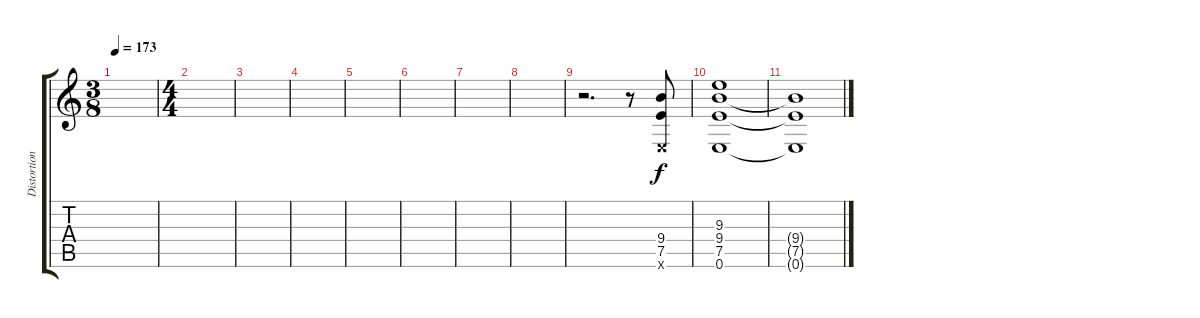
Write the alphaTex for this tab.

\track ("Distortion" "Distortion") {instrument overdrivenguitar}
\staff {score tabs}
\tuning (E4 B3 G3 D3 A2 E2) {hide}
\ts (3 8)
\tempo 173
\clef g2
\ks c
|
\ts (4 4)
|
|
|
|
|
|
|
r.2{d} r.8 (9.4 7.5 0.6{x}).8 |
(9.3 9.4 7.5 0.6).1 |
(9.4{t} 7.5{t} 0.6{t}).1
